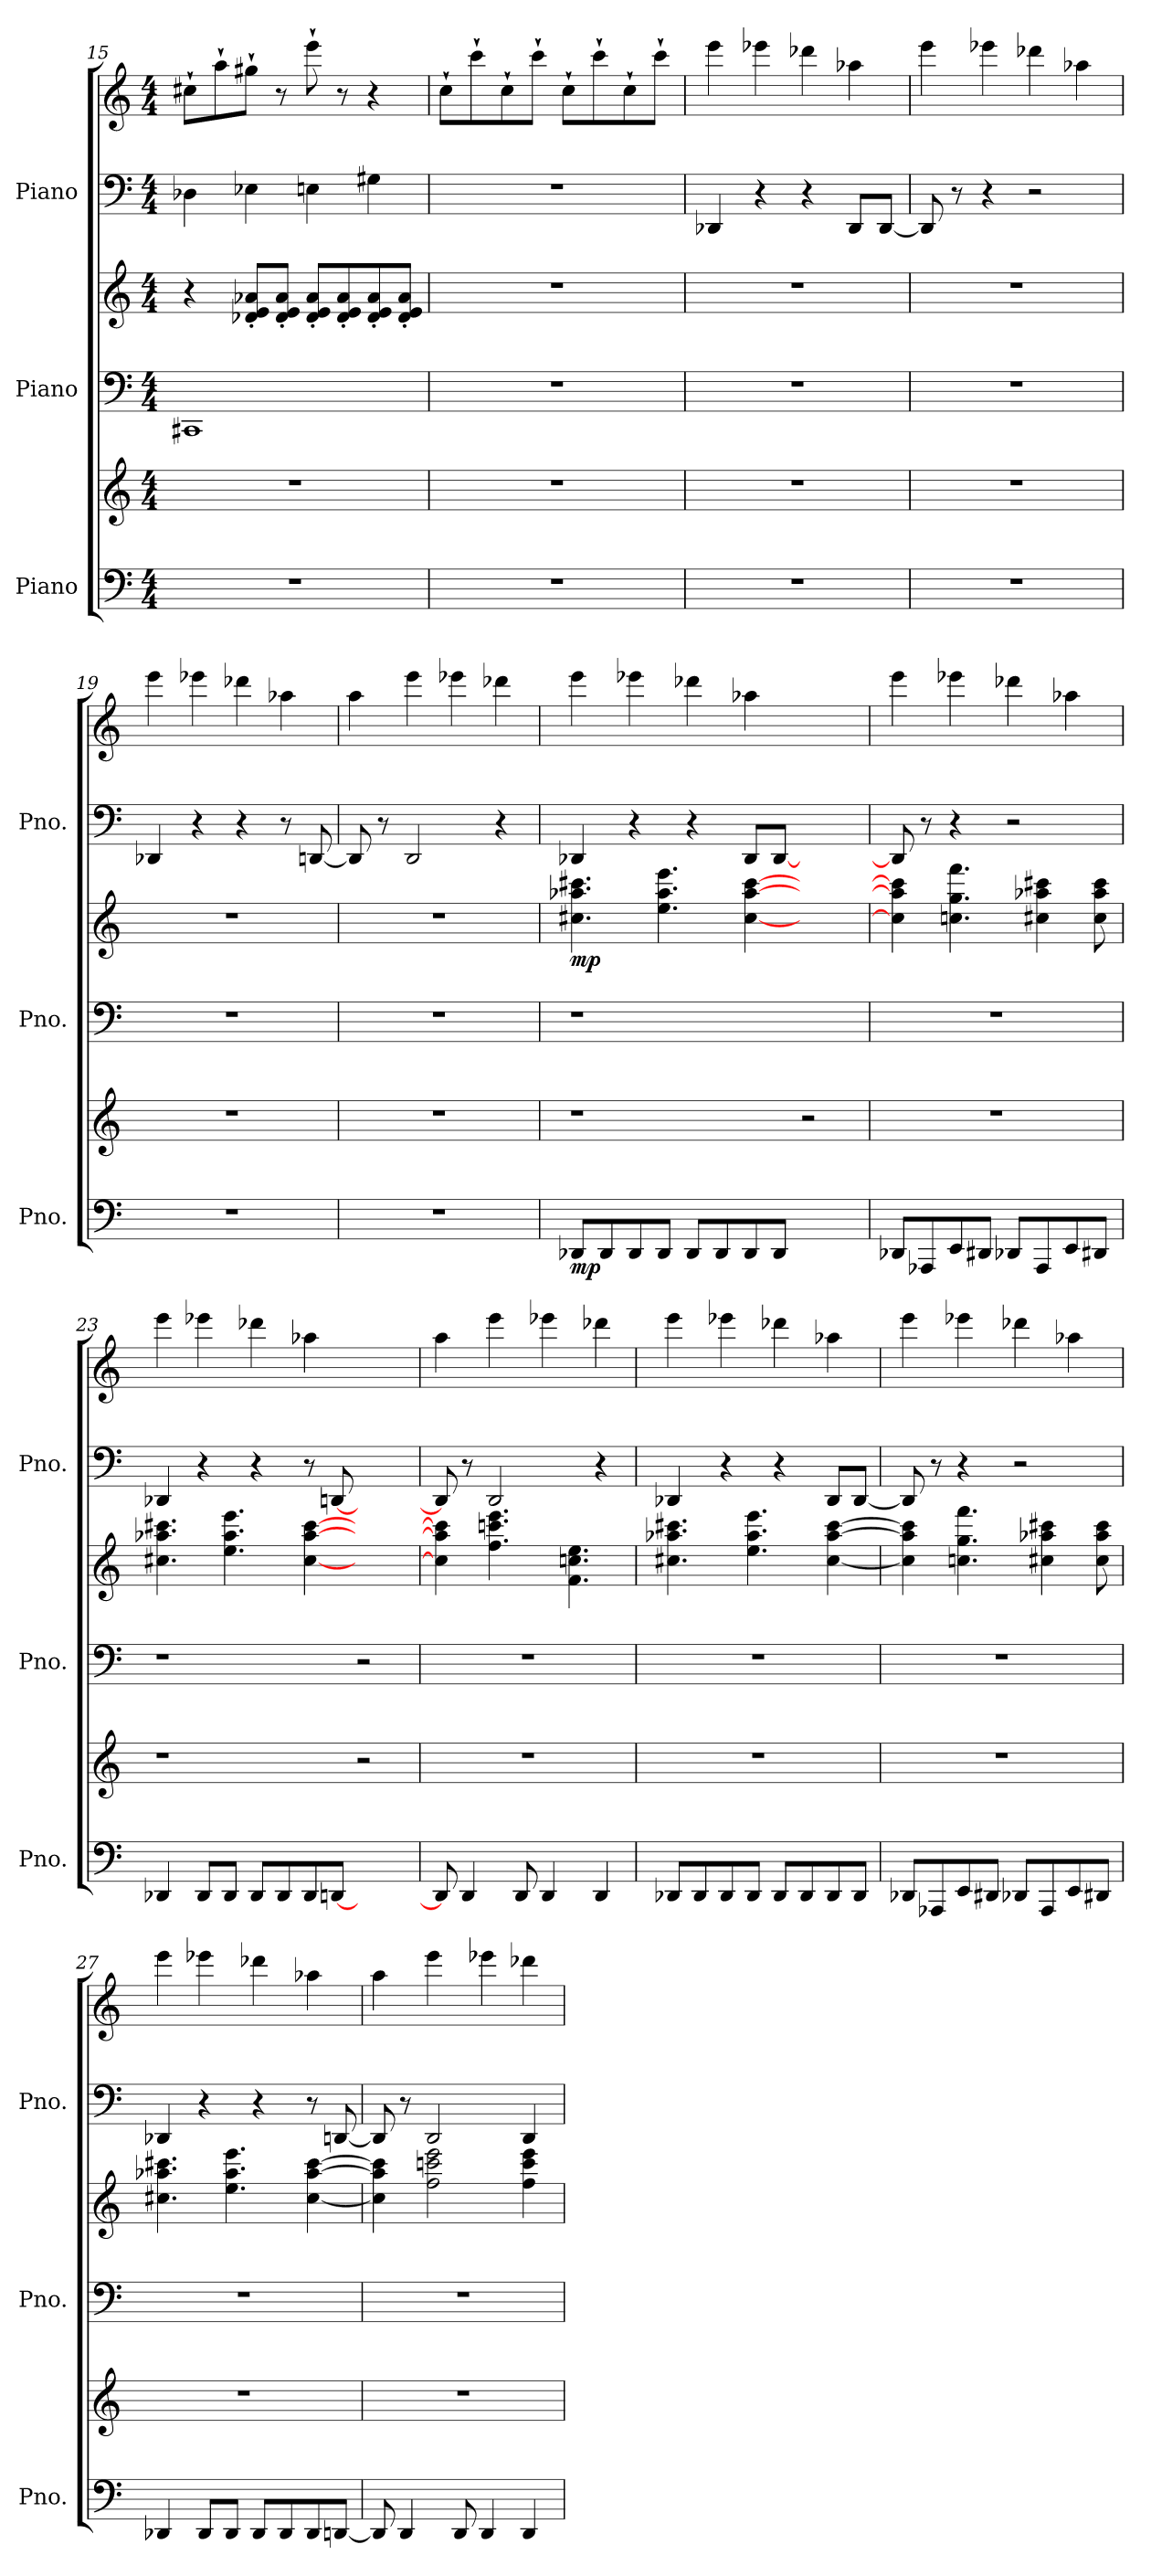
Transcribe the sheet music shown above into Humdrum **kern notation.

**kern	**kern	**dynam	**kern	**kern	**dynam	**kern	**kern
*part3	*part3	*part3	*part2	*part2	*part2	*part1	*part1
*staff6	*staff5	*staff5/6	*staff4	*staff3	*staff3/4	*staff2	*staff1
*I"Piano	*	*	*I"Piano	*	*	*I"Piano	*
*I'Pno.	*	*	*I'Pno.	*	*	*I'Pno.	*
*clefF4	*clefG2	*	*clefF4	*clefG2	*	*clefF4	*clefG2
*k[]	*k[]	*	*k[]	*k[]	*	*k[]	*k[]
*M4/4	*M4/4	*	*M4/4	*M4/4	*	*M4/4	*M4/4
=15	=15	=15	=15	=15	=15	=15	=15
1r	1r	.	1CC#X	4r	.	4D-X\	8cc#X`\L
.	.	.	.	.	.	.	8aa`\
.	.	.	.	8d-X/' 8e/' 8a-X/'L	.	4E-X\	8gg#X`\J
.	.	.	.	8d-/' 8e/' 8a-/'J	.	.	8r
.	.	.	.	8d-/' 8e/' 8a-/'L	.	4En\	8eee`\
.	.	.	.	8d-/' 8e/' 8a-/'	.	.	8r
.	.	.	.	8d-/' 8e/' 8a-/'	.	4G#X\	4r
.	.	.	.	8d-/' 8e/' 8a-/'J	.	.	.
=16	=16	=16	=16	=16	=16	=16	=16
1r	1r	.	1r	1r	.	1r	8cc`\L
.	.	.	.	.	.	.	8ccc`\
*	*	*	*	*	*	*	*MM100
.	.	.	.	.	.	.	8cc`\
.	.	.	.	.	.	.	8ccc`\J
*	*	*	*	*	*	*	*MM80
.	.	.	.	.	.	.	8cc`\L
.	.	.	.	.	.	.	8ccc`\
*	*	*	*	*	*	*	*MM60
.	.	.	.	.	.	.	8cc`\
.	.	.	.	.	.	.	8ccc`\J
!!LO:LB:g=z
=17	=17	=17	=17	=17	=17	=17	=17
!!LO:REH:place=s1:a:B:fs=14:t=She's So Nice
*	*	*	*	*	*	*	*MM180
1r	1r	.	1r	1r	.	4DD-X/	4eee\
.	.	.	.	.	.	4r	4eee-X\
.	.	.	.	.	.	4r	4ddd-X\
.	.	.	.	.	.	8DD-/L	4aa-X\
.	.	.	.	.	.	[8DD-/J	.
=18	=18	=18	=18	=18	=18	=18	=18
1r	1r	.	1r	1r	.	8DD-/]	4eee\
.	.	.	.	.	.	8r	.
.	.	.	.	.	.	4r	4eee-X\
.	.	.	.	.	.	2r	4ddd-X\
.	.	.	.	.	.	.	4aa-X\
=19	=19	=19	=19	=19	=19	=19	=19
1r	1r	.	1r	1r	.	4DD-X/	4eee\
.	.	.	.	.	.	4r	4eee-X\
.	.	.	.	.	.	4r	4ddd-X\
.	.	.	.	.	.	8r	4aa-X\
.	.	.	.	.	.	[8DDn/	.
=20	=20	=20	=20	=20	=20	=20	=20
1r	1r	.	1r	1r	.	8DD/]	4aa\
.	.	.	.	.	.	8r	.
.	.	.	.	.	.	2DD/	4eee\
.	.	.	.	.	.	.	4eee-X\
.	.	.	.	.	.	4r	4ddd-X\
!!LO:PB:g=z
=21	=21	=21	=21	=21	=21	=21	=21
!	!	!LO:DY:b=2	!	!	!LO:DY:b	!	!
8DD-X/L	1r	mp	1r	4.cc#X\ 4.aa-X\ 4.ccc#X\	mp	4DD-X/	4eee\
8DD-/	.	.	.	.	.	.	.
8DD-/	.	.	.	.	.	4r	4eee-X\
8DD-/J	.	.	.	4.ee\ 4.aa-\ 4.eee\	.	.	.
8DD-/L	.	.	.	.	.	4r	4ddd-X\
8DD-/	.	.	.	.	.	.	.
8DD-/	.	.	.	[4cc#\ [4aa-\ [4ccc#\	.	8DD-/L	4aa-X\
8DD-/J	.	.	.	.	.	[8DD-/J	.
2ryy	2r	.	2ryy	2ryy	.	2ryy	2ryy
=22	=22	=22	=22	=22	=22	=22	=22
8DD-X/L	1r	.	1r	4cc#\] 4aa-\] 4ccc#\]	.	8DD-/]	4eee\
8AAA-X/	.	.	.	.	.	8r	.
8EE/	.	.	.	4.ccn\ 4.gg\ 4.fff\	.	4r	4eee-X\
8DD#X/J	.	.	.	.	.	.	.
8DD-X/L	.	.	.	.	.	2r	4ddd-X\
8AAA-/	.	.	.	4cc#X\ 4aa-X\ 4ccc#X\	.	.	.
8EE/	.	.	.	.	.	.	4aa-X\
8DD#X/J	.	.	.	8cc#\ 8aa-\ 8ccc#\	.	.	.
=23	=23	=23	=23	=23	=23	=23	=23
4DD-X/	1r	.	1r	4.cc#X\ 4.aa-X\ 4.ccc#X\	.	4DD-X/	4eee\
8DD-/L	.	.	.	.	.	4r	4eee-X\
8DD-/J	.	.	.	4.ee\ 4.aa-\ 4.eee\	.	.	.
8DD-/L	.	.	.	.	.	4r	4ddd-X\
8DD-/	.	.	.	.	.	.	.
8DD-/	.	.	.	[4cc#\ [4aa-\ [4ccc#\	.	8r	4aa-X\
[8DDn/J	.	.	.	.	.	[8DDn/	.
2ryy	2r	.	2r	2ryy	.	2ryy	2ryy
!!LO:LB:g=z
=24	=24	=24	=24	=24	=24	=24	=24
8DD/]	1r	.	1r	4cc#\] 4aa-\] 4ccc#\]	.	8DD/]	4aa\
4DD/	.	.	.	.	.	8r	.
.	.	.	.	4.ff\ 4.cccn\ 4.eee\	.	2DD/	4eee\
8DD/	.	.	.	.	.	.	.
4DD/	.	.	.	.	.	.	4eee-X\
.	.	.	.	4.f\ 4.ccn\ 4.ee\	.	.	.
4DD/	.	.	.	.	.	4r	4ddd-X\
=25	=25	=25	=25	=25	=25	=25	=25
8DD-X/L	1r	.	1r	4.cc#X\ 4.aa-X\ 4.ccc#X\	.	4DD-X/	4eee\
8DD-/	.	.	.	.	.	.	.
8DD-/	.	.	.	.	.	4r	4eee-X\
8DD-/J	.	.	.	4.ee\ 4.aa-\ 4.eee\	.	.	.
8DD-/L	.	.	.	.	.	4r	4ddd-X\
8DD-/	.	.	.	.	.	.	.
8DD-/	.	.	.	[4cc#\ [4aa-\ [4ccc#\	.	8DD-/L	4aa-X\
8DD-/J	.	.	.	.	.	[8DD-/J	.
=26	=26	=26	=26	=26	=26	=26	=26
8DD-X/L	1r	.	1r	4cc#\] 4aa-\] 4ccc#\]	.	8DD-/]	4eee\
8AAA-X/	.	.	.	.	.	8r	.
8EE/	.	.	.	4.ccn\ 4.gg\ 4.fff\	.	4r	4eee-X\
8DD#X/J	.	.	.	.	.	.	.
8DD-X/L	.	.	.	.	.	2r	4ddd-X\
8AAA-/	.	.	.	4cc#X\ 4aa-X\ 4ccc#X\	.	.	.
8EE/	.	.	.	.	.	.	4aa-X\
8DD#X/J	.	.	.	8cc#\ 8aa-\ 8ccc#\	.	.	.
!!LO:PB:g=z
=27	=27	=27	=27	=27	=27	=27	=27
4DD-X/	1r	.	1r	4.cc#X\ 4.aa-X\ 4.ccc#X\	.	4DD-X/	4eee\
8DD-/L	.	.	.	.	.	4r	4eee-X\
8DD-/J	.	.	.	4.ee\ 4.aa-\ 4.eee\	.	.	.
8DD-/L	.	.	.	.	.	4r	4ddd-X\
8DD-/	.	.	.	.	.	.	.
8DD-/	.	.	.	[4cc#\ [4aa-\ [4ccc#\	.	8r	4aa-X\
[8DDn/J	.	.	.	.	.	[8DDn/	.
=28	=28	=28	=28	=28	=28	=28	=28
8DD/]	1r	.	1r	4cc#\] 4aa-\] 4ccc#\]	.	8DD/]	4aa\
4DD/	.	.	.	.	.	8r	.
.	.	.	.	2ff\ 2cccn\ 2eee\	.	2DD/	4eee\
8DD/	.	.	.	.	.	.	.
4DD/	.	.	.	.	.	.	4eee-X\
4DD/	.	.	.	4ff\ 4ccc\ 4eee\	.	4DD/	4ddd-X\
=	=	=	=	=	=	=	=
*-	*-	*-	*-	*-	*-	*-	*-
